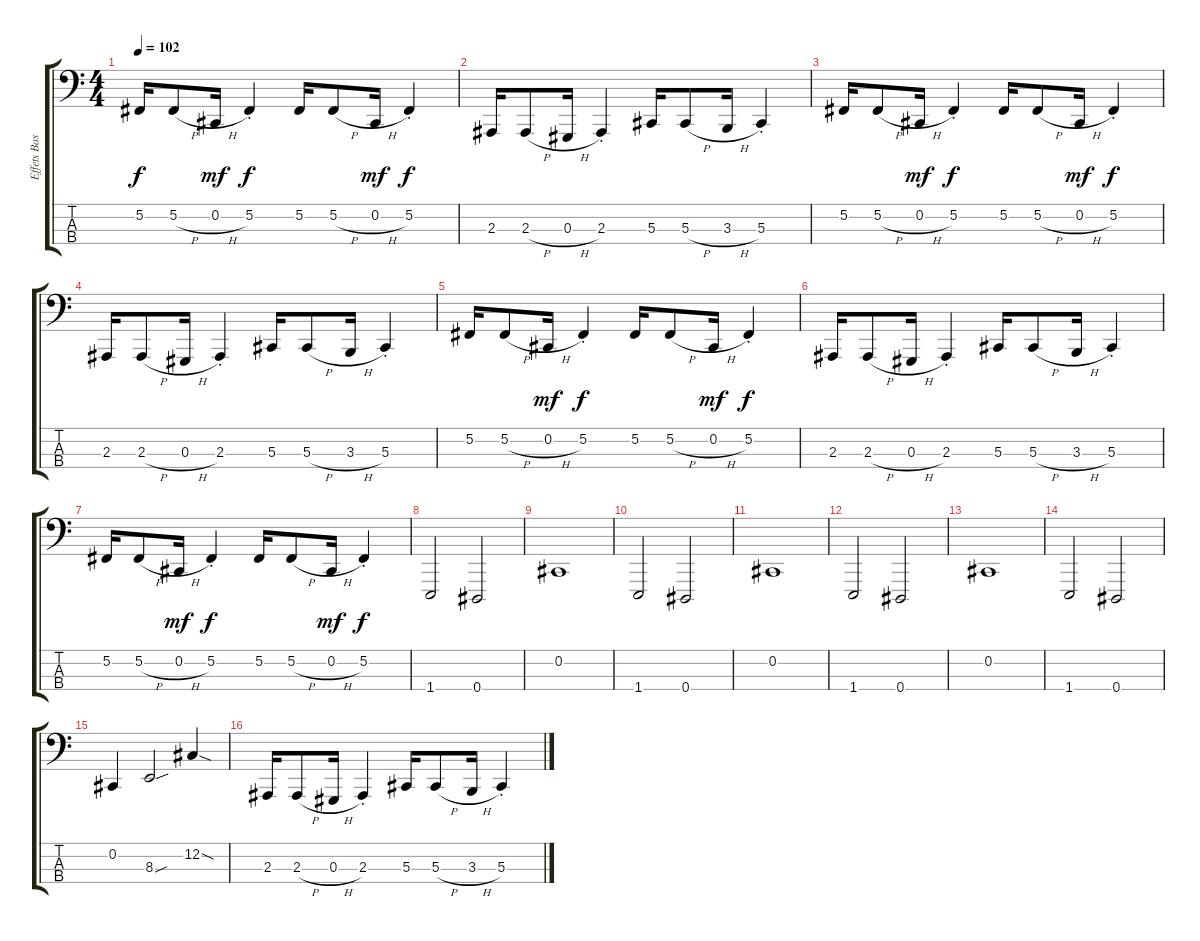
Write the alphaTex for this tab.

\track ("Effets Basse" "Effets Bas") {instrument lead2sawtooth}
\staff {score tabs}
\tuning (Gb2 Db2 Ab1 Eb1) {hide}
\ts (4 4)
\tempo 102
\clef f4
\ks c
5.2.16{dy f} 5.2{h}.8 0.2{h}.16{dy mf} 5.2{st}.4{dy f} 5.2.16 5.2{h}.8 0.2{h}.16{dy mf} 5.2{st}.4{dy f} |
2.3.16 2.3{h}.8 0.3{h}.16 2.3{st}.4 5.3.16 5.3{h}.8 3.3{h}.16 5.3{st}.4 |
5.2.16 5.2{h}.8 0.2{h}.16{dy mf} 5.2{st}.4{dy f} 5.2.16 5.2{h}.8 0.2{h}.16{dy mf} 5.2{st}.4{dy f} |
2.3.16 2.3{h}.8 0.3{h}.16 2.3{st}.4 5.3.16 5.3{h}.8 3.3{h}.16 5.3{st}.4 |
5.2.16 5.2{h}.8 0.2{h}.16{dy mf} 5.2{st}.4{dy f} 5.2.16 5.2{h}.8 0.2{h}.16{dy mf} 5.2{st}.4{dy f} |
2.3.16 2.3{h}.8 0.3{h}.16 2.3{st}.4 5.3.16 5.3{h}.8 3.3{h}.16 5.3{st}.4 |
5.2.16 5.2{h}.8 0.2{h}.16{dy mf} 5.2{st}.4{dy f} 5.2.16 5.2{h}.8 0.2{h}.16{dy mf} 5.2{st}.4{dy f} |
1.4.2 0.4.2 |
0.2.1 |
1.4.2 0.4.2 |
0.2.1 |
1.4.2 0.4.2 |
0.2.1 |
1.4.2 0.4.2 |
0.2.4 8.3{sou}.2 12.2{sod}.4 |
2.3.16 2.3{h}.8 0.3{h}.16 2.3{st}.4 5.3.16 5.3{h}.8 3.3{h}.16 5.3{st}.4
